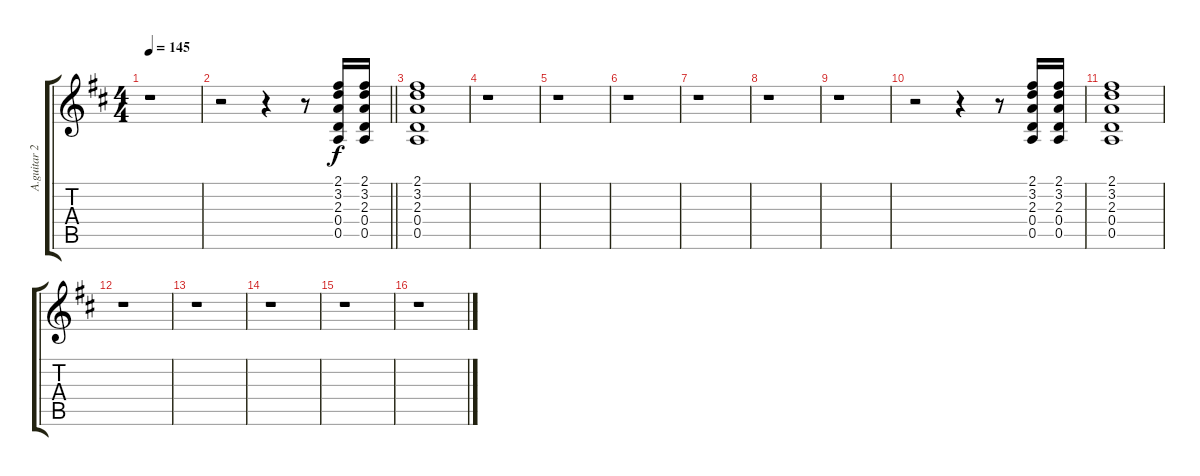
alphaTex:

\track ("A.guitar 2 (12strings)" "A.guitar 2") {instrument acousticguitarnylon}
\staff {score tabs}
\tuning (E4 B3 G3 D3 A2 E2) {hide}
\ts (4 4)
\tempo 145
\clef g2
\ks d
r.1{dy f} |
\barLineRight lightlight
r.2 r.4 r.8 (2.1 3.2 2.3 0.4 0.5).16 (2.1 3.2 2.3 0.4 0.5).16 |
(2.1 3.2 2.3 0.4 0.5).1 |
r.1 |
r.1 |
r.1 |
r.1 |
r.1 |
r.1 |
r.2 r.4 r.8 (2.1 3.2 2.3 0.4 0.5).16 (2.1 3.2 2.3 0.4 0.5).16 |
(2.1 3.2 2.3 0.4 0.5).1 |
r.1 |
r.1 |
r.1 |
r.1 |
r.1
